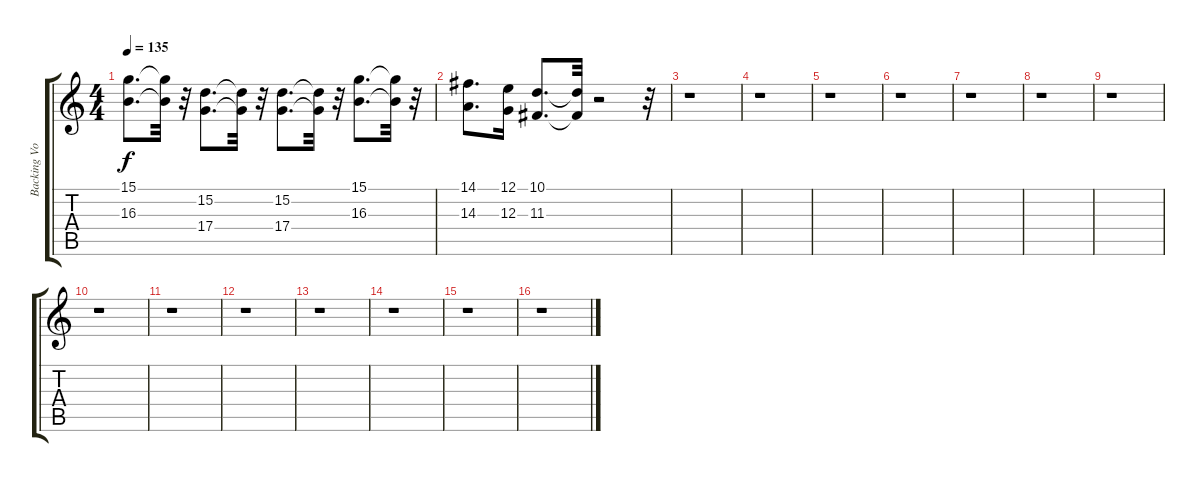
\track ("Backing Vocals" "Backing Vo") {instrument choiraahs}
\staff {score tabs}
\tuning (E4 B3 G3 D3 A2 E2) {hide}
\ts (4 4)
\tempo 135
\clef g2
\ks c
(15.1 16.3).8{d dy f} (15.1{t} 16.3{t}).32 r.32 (15.2 17.4).8{d} (15.2{t} 17.4{t}).32 r.32 (15.2 17.4).8{d} (15.2{t} 17.4{t}).32 r.32 (15.1 16.3).8{d} (15.1{t} 16.3{t}).32 r.32 |
(14.1 14.3).8{d} (12.1 12.3).16 (10.1 11.3).8{d} (10.1{t} 11.3{t}).32 r.2 r.32 |
r.1 |
r.1 |
r.1 |
r.1 |
r.1 |
r.1 |
r.1 |
r.1 |
r.1 |
r.1 |
r.1 |
r.1 |
r.1 |
r.1
